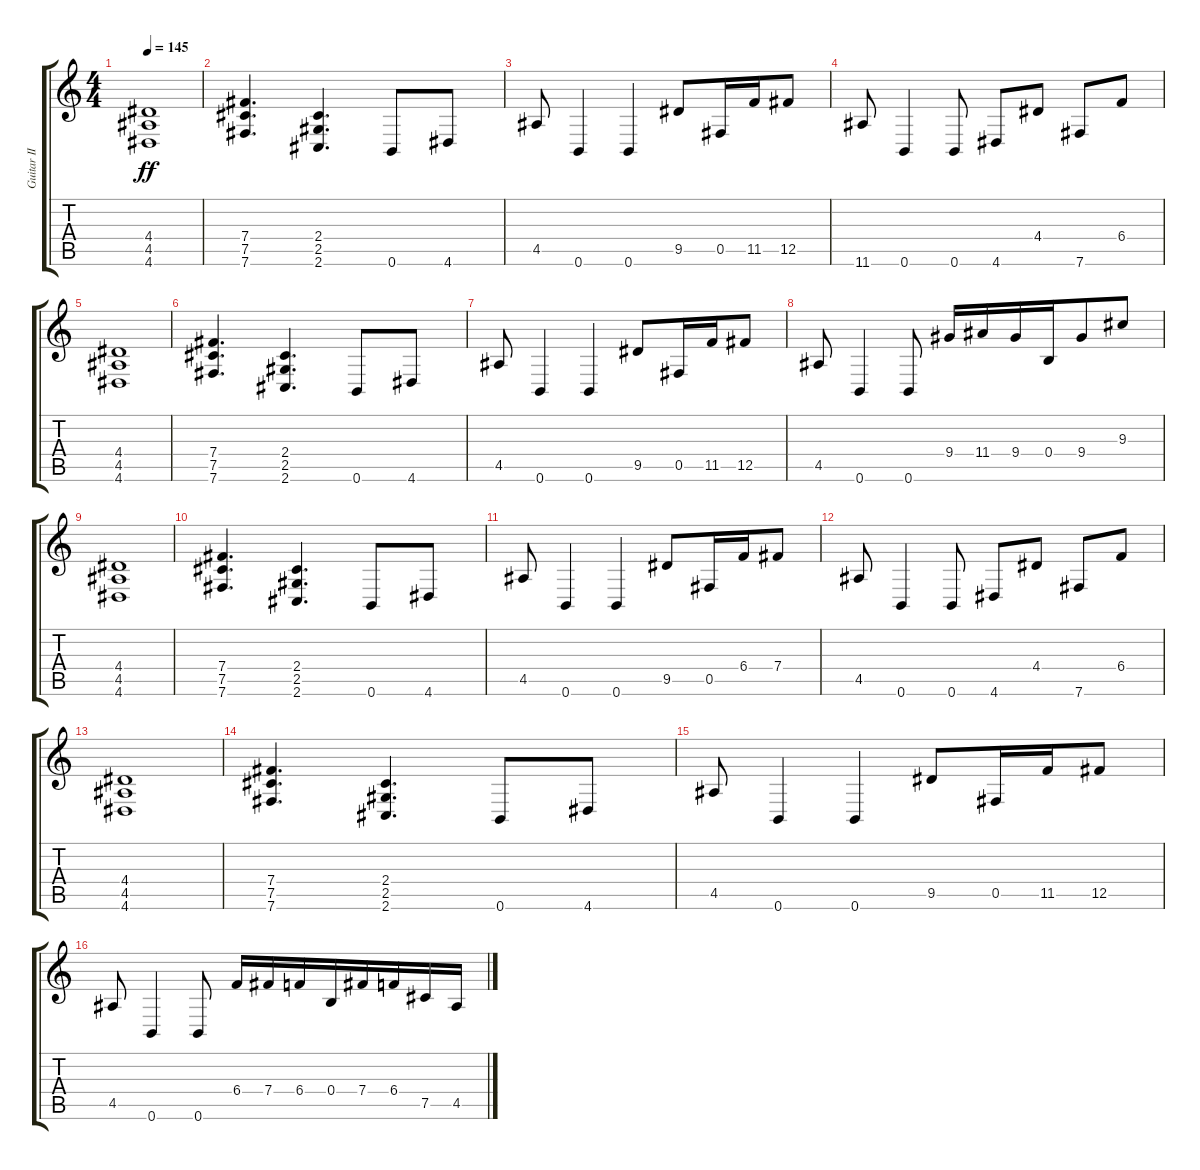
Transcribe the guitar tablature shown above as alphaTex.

\track ("Guitar II" "Guitar II") {instrument overdrivenguitar}
\staff {score tabs}
\tuning (Db4 Ab3 E3 B2 Gb2 B1) {hide}
\ts (4 4)
\tempo 145
\clef g2
\ks c
(4.4 4.5 4.6).1{dy ff} |
(7.4 7.5 7.6).4{d} (2.4 2.5 2.6).4{d} 0.6.8 4.6.8 |
4.5.8 0.6.4 0.6.4{beam merge} 9.5.8{beam merge} 0.5.16{beam merge} 11.5.16{beam merge} 12.5.8 |
11.6.8 0.6.4 0.6.8 4.6.8{beam merge} 4.4.8 7.6.8{beam merge} 6.4.8 |
(4.4 4.5 4.6).1 |
(7.4 7.5 7.6).4{d} (2.4 2.5 2.6).4{d} 0.6.8 4.6.8 |
4.5.8 0.6.4 0.6.4{beam merge} 9.5.8{beam merge} 0.5.16{beam merge} 11.5.16{beam merge} 12.5.8 |
4.5.8 0.6.4 0.6.8 9.4.16 11.4.16 9.4.16{beam merge} 0.4.16{beam merge} 9.4.8 9.3.8 |
(4.4 4.5 4.6).1 |
(7.4 7.5 7.6).4{d} (2.4 2.5 2.6).4{d} 0.6.8 4.6.8 |
4.5.8 0.6.4 0.6.4{beam merge} 9.5.8{beam merge} 0.5.16{beam merge} 6.4.16{beam merge} 7.4.8 |
4.5.8 0.6.4 0.6.8 4.6.8{beam merge} 4.4.8 7.6.8{beam merge} 6.4.8 |
(4.4 4.5 4.6).1 |
(7.4 7.5 7.6).4{d} (2.4 2.5 2.6).4{d} 0.6.8 4.6.8 |
4.5.8 0.6.4 0.6.4{beam merge} 9.5.8{beam merge} 0.5.16{beam merge} 11.5.16{beam merge} 12.5.8 |
4.5.8 0.6.4 0.6.8 6.4.16 7.4.16 6.4.16{beam merge} 0.4.16{beam merge} 7.4.16 6.4.16 7.5.16 4.5.16
